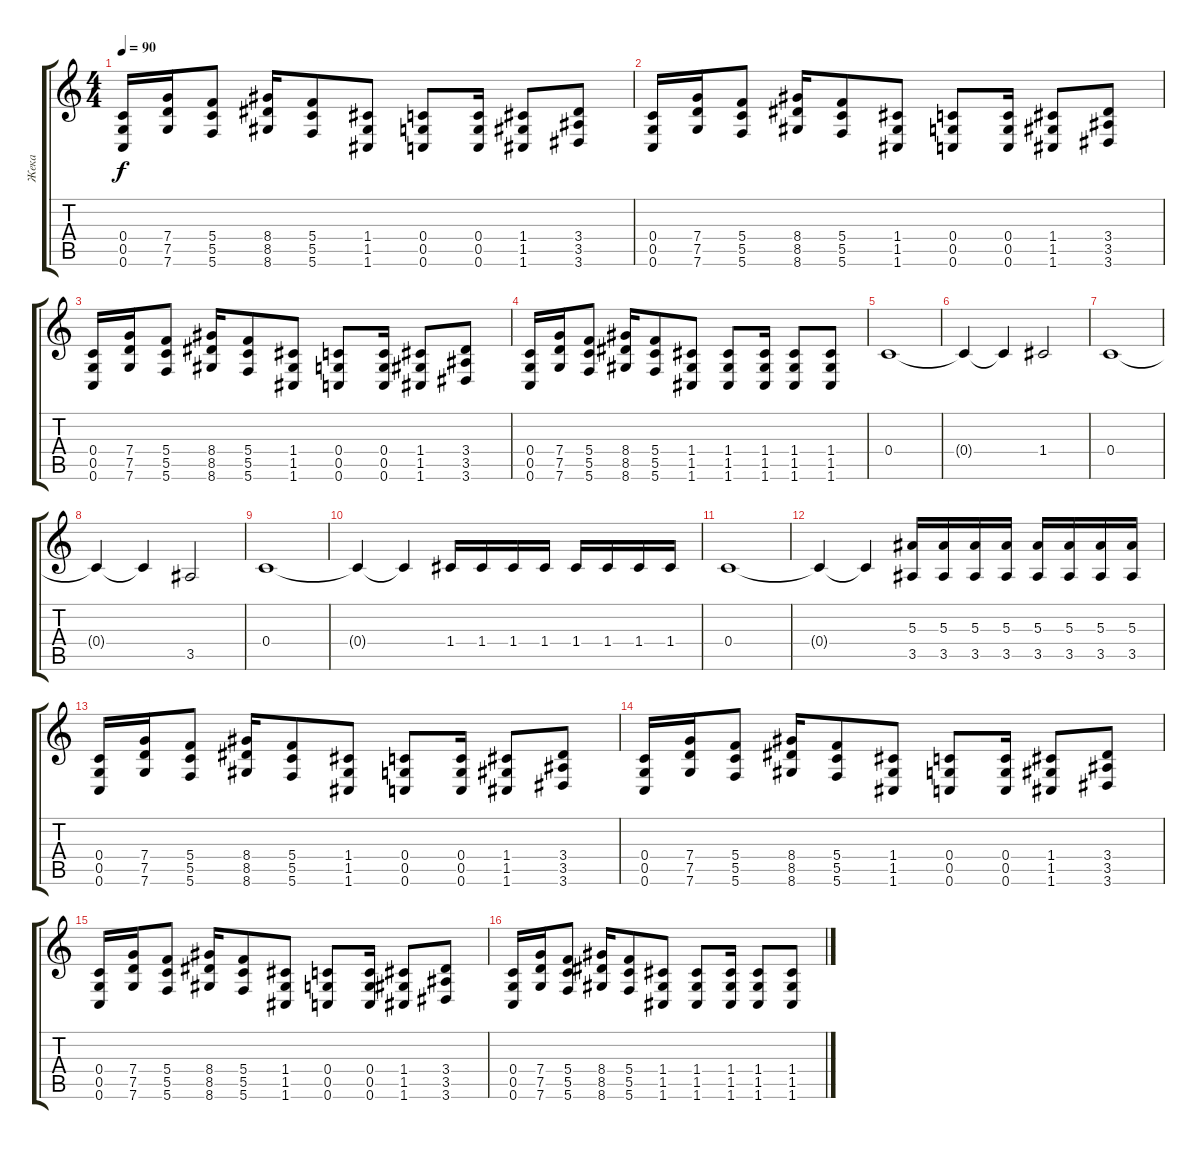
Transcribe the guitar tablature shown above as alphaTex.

\track ("Жека" "Жека") {instrument overdrivenguitar}
\staff {score tabs}
\tuning (D4 A3 F3 C3 G2 C2) {hide}
\ts (4 4)
\tempo 90
\clef g2
\ks c
(0.4 0.5 0.6).16{dy f} (7.4 7.5 7.6).16 (5.4 5.5 5.6).8 (8.4 8.5 8.6).16 (5.4 5.5 5.6).8 (1.4 1.5 1.6).8 (0.4 0.5 0.6).8 (0.4 0.5 0.6).16 (1.4 1.5 1.6).8 (3.4 3.5 3.6).8 |
(0.4 0.5 0.6).16 (7.4 7.5 7.6).16 (5.4 5.5 5.6).8 (8.4 8.5 8.6).16 (5.4 5.5 5.6).8 (1.4 1.5 1.6).8 (0.4 0.5 0.6).8 (0.4 0.5 0.6).16 (1.4 1.5 1.6).8 (3.4 3.5 3.6).8 |
(0.4 0.5 0.6).16 (7.4 7.5 7.6).16 (5.4 5.5 5.6).8 (8.4 8.5 8.6).16 (5.4 5.5 5.6).8 (1.4 1.5 1.6).8 (0.4 0.5 0.6).8 (0.4 0.5 0.6).16 (1.4 1.5 1.6).8 (3.4 3.5 3.6).8 |
(0.4 0.5 0.6).16 (7.4 7.5 7.6).16 (5.4 5.5 5.6).8 (8.4 8.5 8.6).16 (5.4 5.5 5.6).8 (1.4 1.5 1.6).8 (1.4 1.5 1.6).8 (1.4 1.5 1.6).16 (1.4 1.5 1.6).8 (1.4 1.5 1.6).8 |
0.4.1 |
0.4{t}.4 0.4{t}.4 1.4.2 |
0.4.1 |
0.4{t}.4 0.4{t}.4 3.5.2 |
0.4.1 |
0.4{t}.4 0.4{t}.4 1.4.16 1.4.16 1.4.16 1.4.16 1.4.16 1.4.16 1.4.16 1.4.16 |
0.4.1 |
0.4{t}.4 0.4{t}.4 (5.3 3.5).16 (5.3 3.5).16 (5.3 3.5).16 (5.3 3.5).16 (5.3 3.5).16 (5.3 3.5).16 (5.3 3.5).16 (5.3 3.5).16 |
(0.4 0.5 0.6).16 (7.4 7.5 7.6).16 (5.4 5.5 5.6).8 (8.4 8.5 8.6).16 (5.4 5.5 5.6).8 (1.4 1.5 1.6).8 (0.4 0.5 0.6).8 (0.4 0.5 0.6).16 (1.4 1.5 1.6).8 (3.4 3.5 3.6).8 |
(0.4 0.5 0.6).16 (7.4 7.5 7.6).16 (5.4 5.5 5.6).8 (8.4 8.5 8.6).16 (5.4 5.5 5.6).8 (1.4 1.5 1.6).8 (0.4 0.5 0.6).8 (0.4 0.5 0.6).16 (1.4 1.5 1.6).8 (3.4 3.5 3.6).8 |
(0.4 0.5 0.6).16 (7.4 7.5 7.6).16 (5.4 5.5 5.6).8 (8.4 8.5 8.6).16 (5.4 5.5 5.6).8 (1.4 1.5 1.6).8 (0.4 0.5 0.6).8 (0.4 0.5 0.6).16 (1.4 1.5 1.6).8 (3.4 3.5 3.6).8 |
(0.4 0.5 0.6).16 (7.4 7.5 7.6).16 (5.4 5.5 5.6).8 (8.4 8.5 8.6).16 (5.4 5.5 5.6).8 (1.4 1.5 1.6).8 (1.4 1.5 1.6).8 (1.4 1.5 1.6).16 (1.4 1.5 1.6).8 (1.4 1.5 1.6).8
